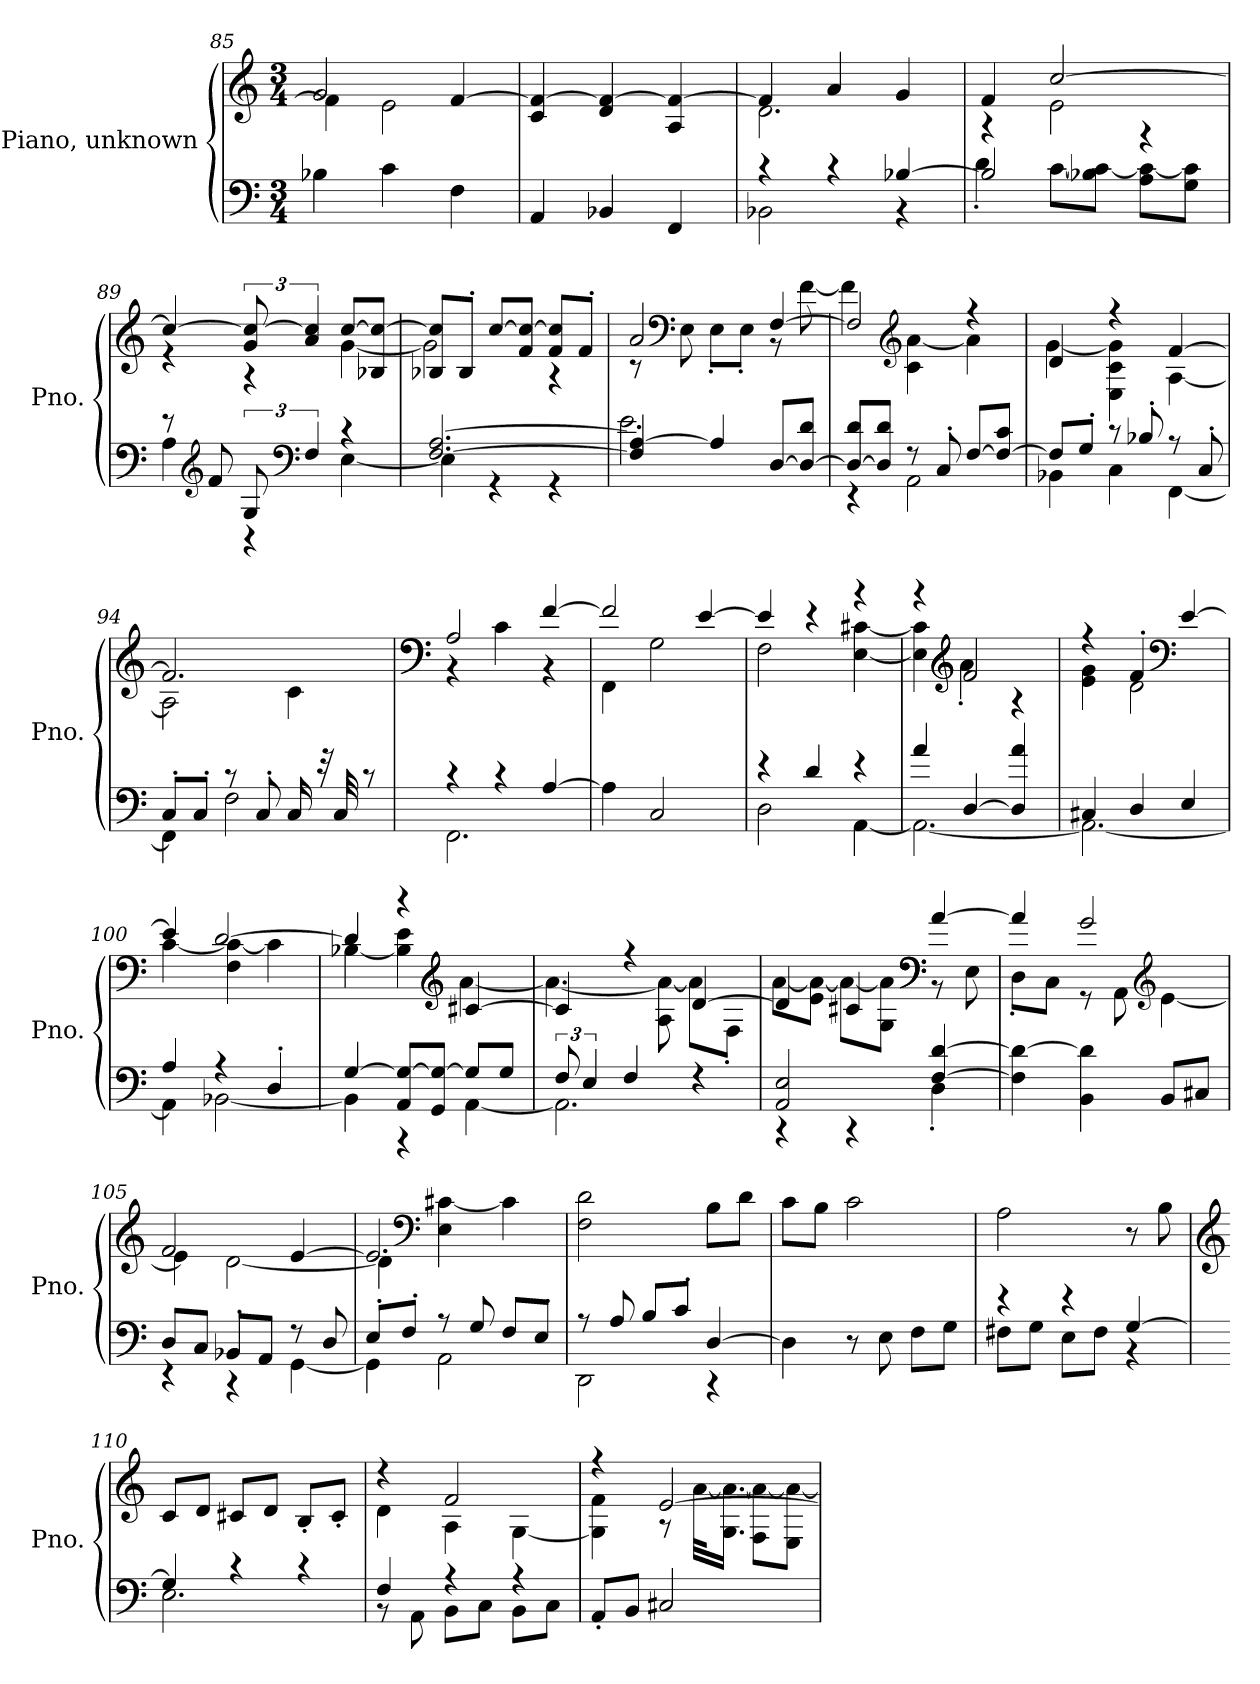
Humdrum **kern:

**kern	**kern
*part1	*part1
*staff2	*staff1
*I"Piano, unknown	*
*I'Pno.	*
*clefF4	*clefG2
*k[]	*k[]
*M3/4	*M3/4
=85	=85
*	*^
4B-X\	2g/	4f\]
4c\	.	2e\
4F\	[4f/	.
*	*v	*v
=86	=86
4AA/	4c/ 4f/_
4BB-X/	4d/ 4f/_
4FF/	4A/ 4f/_
=87	=87
*^	*^
4r	2BB-X\	4f/]	2.d\
4r	.	4a/	.
[4B-X/	4r	4g/	.
=88	=88	=88	=88
2B-/]	4d'\	4f/	4r
.	[8c\L	[2cc/	2e\
.	8B-X\ 8c\_J	.	.
4r	8A\ 8c\_L	.	.
.	8G\ 8c\]J	.	.
!!LO:LB:g=z	!!
=89	=89	=89	=89
8r	4A\	4cc/_	4r
*clefG2	*	*	*
8f/	.	.	.
12G/	4r	12g/ 12cc/_	4r
*clefF4	*	*	*
6F/	.	6a/ 6cc/]	.
4r	[4E\	[8cc/L	[4g\
.	.	8B-X/ 8cc/_J	.
=90	=90	=90	=90
[2.F/ [2.A/	4E\]	8B-X/ 8cc/]L	2g\]
.	.	8B-'/J	.
.	4r	[8cc/L	.
.	.	8f/ 8cc/_J	.
.	4r	8f/ 8cc/]L	4r
.	.	8f'/J	.
=91	=91	=91	=91
4F/] 4A/_	2.e\	2a/	8r
*	*	*clefF4	*
.	.	.	8E\
4A/]	.	.	8E'\L
.	.	.	8E'\J
[8D/L	.	[4F/	8r
8D/_ 8d/J	.	.	[8f\
=92	=92	=92	=92
8D/_ 8d/L	4r	2F/]	4f\]
8D/] 8d/J	.	.	.
*	*	*clefG2	*
8r	2AA\	.	4c\ [4a\
8C'/	.	.	.
[8F/L	.	4r	4a\]
8F/_ 8c/J	.	.	.
!!LO:LB:g=z	!!
=93	=93	=93	=93
8F/L]	4BB-X\	4d/	[4g\
8G'/J	.	.	.
8r	4C\	4r	4E\ 4c\ 4g\]
8B-X'/	.	.	.
8r	[4FF\	[4f/	[4A\
8C'/	.	.	.
=94	=94	=94	=94
8C'/L	4FF\]	2.f/]	2A\]
8C'/J	.	.	.
8r	2F\	.	.
8C'/	.	.	.
16C/	.	.	4c\
32r	.	.	.
32C/	.	.	.
8r	.	.	.
=95	=95	=95	=95
*	*	*clefF4	*
4r	2.FF\	2A/	4r
4r	.	.	4c\
[4A/	.	[4f/	4r
*v	*v	*	*
=96	=96	=96
4A\]	2f/]	4FF\
2C/	.	2G\
.	[4e/	.
=97	=97	=97
*^	*	*
4r	2D\	4e/]	2F\
4d/	.	4r	.
4r	[4AA\	4r	[4E\ [4c#X\
=98	=98	=98	=98
4a/	2.AA\_	4r	4E\] 4c#\]
*	*	*clefG2	*
[4D/	.	2f/	4a'\
4D/] 4a/	.	.	4r
!!LO:PB:g=z	!!
=99	=99	=99	=99
4C#X/	2.AA\_	4r	4e\ 4g\
4D/	.	4f'/	2d\
*	*	*clefF4	*
4E/	.	[4e/	.
=100	=100	=100	=100
4A/	4AA\]	4e/]	[4c\
4r	[2BB-X\	[2d/	4F\ 4c\_
4D'/	.	.	4c\]
=101	=101	=101	=101
[4G/	4BB-\]	4d/]	[4B-X\
8AA/ 8G/_L	4r	4r	4B-\] 4e\
8GG/ 8G/_J	.	.	.
*	*	*clefG2	*
8G/L]	[4AA\	[4c#X/	[4a\
8G/J	.	.	.
=102	=102	=102	=102
12F/	2.AA\]	4c#/]	4.a\_
6E/	.	.	.
4F/	.	4r	.
.	.	.	8A\ 8a\_
4r	.	[4d/	8a\L]
.	.	.	8F'\J
=103	=103	=103	=103
2AA/ 2E/	4r	4d/]	[8a\L
.	.	.	8e\ 8a\_J
.	4r	4c#X/	8a\L_
.	.	.	8G\ 8a\]J
*	*	*clefF4	*
[4F/ [4d/	4D'\	[4a/	8r
.	.	.	8E\
*v	*v	*	*
!!LO:LB:g=z	!!
=104	=104	=104
4F\] 4d\_	4a/]	8D'\L
.	.	8C\J
4BB\ 4d\]	2g/	8r
.	.	8AA\
*	*clefG2	*
8BB/L	.	[4e\
8C#X/J	.	.
=105	=105	=105
*^	*	*
8D/L	4r	2f/	4e\]
8C/J	.	.	.
8BB-X'/L	4r	.	[2d\
8AA/J	.	.	.
8r	[4GG\	[4e/	.
8D/	.	.	.
=106	=106	=106	=106
8E'/L	4GG\]	2.e/]	4d\]
8F'/J	.	.	.
*	*	*clefF4	*
8r	2AA\	.	4E\ [4c#X\
8G/	.	.	.
8F/L	.	.	4c#\]
8E'/J	.	.	.
*	*	*v	*v
=107	=107	=107
8r	2DD\	2F\ 2d\
8A/	.	.
8B/L	.	.
8c'/J	.	.
[4D/	4r	8B\L
.	.	8d\J
*v	*v	*
=108	=108
4D\]	8c\L
.	8B\J
8r	2c\
8E\	.
8F\L	.
8G\J	.
!!LO:LB:g=z
=109	=109
*^	*
4r	8F#X\L	2A\
.	8G\J	.
4r	8E\L	.
.	8F#\J	.
[4G/	4r	8r
.	.	8B\
=110	=110	=110
*	*	*clefG2
4G/]	2.E\	8c/L
.	.	8d/J
4r	.	8c#X/L
.	.	8d/J
4r	.	8B'/L
.	.	8c#'/J
=111	=111	=111
*	*	*^
4F/	8r	4r	4d\
.	8AA\	.	.
4r	8BB\L	2f/	4A\
.	8C\J	.	.
4r	8BB\L	.	[4G\
.	8C\J	.	.
*v	*v	*	*
=112	=112	=112
8AA'/L	4r	4G\] 4f\
8BB/J	.	.
2C#X/	[2e/	8r
.	.	[32a\KLL
.	.	16.G\ 16.a\_JJ
.	.	8F\ 8a\_L
.	.	8E\ 8a\_J
*	*v	*v
=	=
*-	*-
